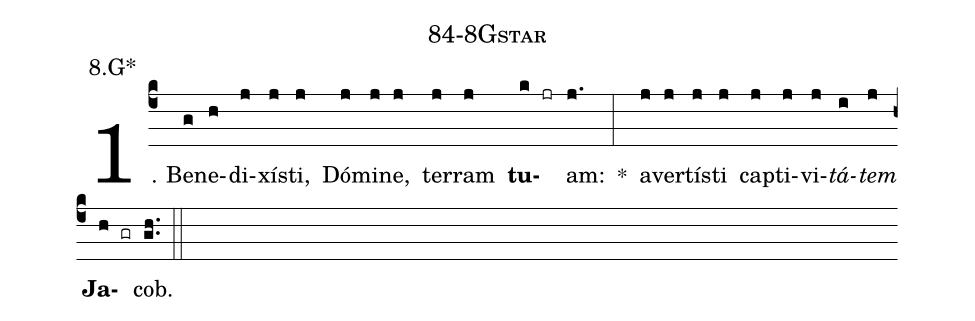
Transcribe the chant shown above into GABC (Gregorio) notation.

name: 84-8Gstar;
annotation: 8.G*;
%%
(c4)1. Be(g)ne(h)di(j)xís(j)ti,(j) Dó(j)mi(j)ne,(j) ter(j)ram(j) <b>tu</b>(k jr)am:(j.) *(:) a(j)ver(j)tís(j)ti(j) cap(j)ti(j)vi(j)<i>tá</i>(i)<i>tem</i>(j) <b>Ja</b>(h gr)cob.(gh..) (::)
